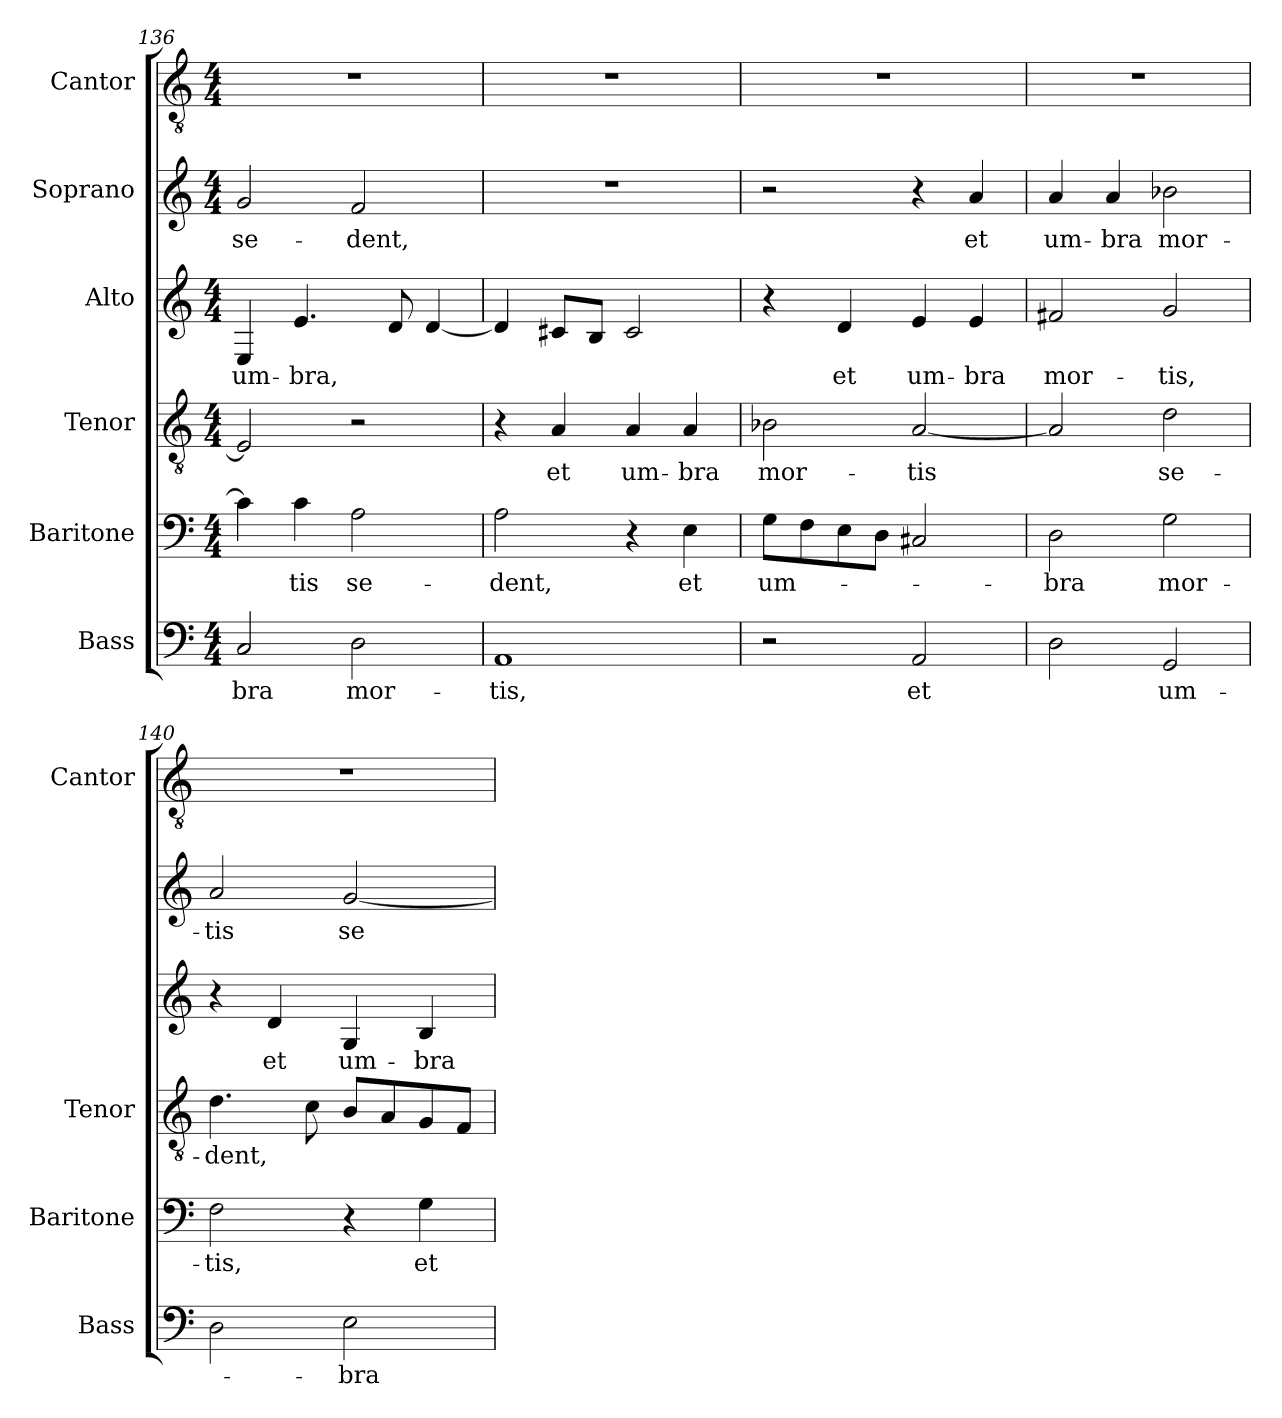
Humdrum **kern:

**kern	**text	**kern	**text	**kern	**text	**kern	**text	**kern	**text	**kern
*part6	*part6	*part5	*part5	*part4	*part4	*part3	*part3	*part2	*part2	*part1
*staff6	*staff6	*staff5	*staff5	*staff4	*staff4	*staff3	*staff3	*staff2	*staff2	*staff1
*I"Bass	*	*I"Baritone	*	*I"Tenor	*	*I"Alto	*	*I"Soprano	*	*I"Cantor
*I'Bass	*	*I'Baritone	*	*I'Tenor	*	*	*	*	*	*I'Cantor
*clefF4	*	*clefF4	*	*clefGv2	*	*clefG2	*	*clefG2	*	*clefGv2
*ITrd7c12	*	*	*	*	*	*	*	*	*	*ITrd7c12
*k[]	*	*k[]	*	*k[]	*	*k[]	*	*k[]	*	*k[]
*C:	*	*C:	*	*C:	*	*C:	*	*C:	*	*C:
*M4/4	*	*M4/4	*	*M4/4	*	*M4/4	*	*M4/4	*	*M4/4
=136	=136	=136	=136	=136	=136	=136	=136	=136	=136	=136
!	!LO:LY:b:color=#000000	!	!	!	!	!	!	!	!	!
!	!	!	!	!	!	!	!LO:LY:b:color=#000000	!	!	!
!	!	!	!	!	!	!	!	!	!LO:LY:b:color=#000000	!
2CCi/	-bra	4ci\]	.	2Ei/]	.	4Ei/	um-	2gi/	se-	1r
!	!	!	!LO:LY:b:color=#000000	!	!	!	!	!	!	!
!	!	!	!	!	!	!	!LO:LY:b:color=#000000	!	!	!
.	.	4ci\	-tis	.	.	4.ei/	-bra,	.	.	.
!	!LO:LY:b:color=#000000	!	!	!	!	!	!	!	!	!
!	!	!	!LO:LY:b:color=#000000	!	!	!	!	!	!	!
!	!	!	!	!	!	!	!	!	!LO:LY:b:color=#000000	!
2DDi\	mor-	2Ai\	se-	2r	.	.	.	2fi/	-dent,	.
.	.	.	.	.	.	8di/	.	.	.	.
.	.	.	.	.	.	[<4di/	.	.	.	.
=137	=137	=137	=137	=137	=137	=137	=137	=137	=137	=137
!	!LO:LY:b:color=#000000	!	!	!	!	!	!	!	!	!
!	!	!	!LO:LY:b:color=#000000	!	!	!	!	!	!	!
1AAAi	-tis,	2Ai\	-dent,	4r	.	4di/]	.	1r	.	1r
!	!	!	!	!	!LO:LY:b:color=#000000	!	!	!	!	!
.	.	.	.	4Ai/	et	8c#Xi/L	.	.	.	.
.	.	.	.	.	.	8Bi/J	.	.	.	.
!	!	!	!	!	!LO:LY:b:color=#000000	!	!	!	!	!
.	.	4r	.	4Ai/	um-	2c#i/	.	.	.	.
!	!	!	!LO:LY:b:color=#000000	!	!	!	!	!	!	!
!	!	!	!	!	!LO:LY:b:color=#000000	!	!	!	!	!
.	.	4Ei\	et	4Ai/	-bra	.	.	.	.	.
=138	=138	=138	=138	=138	=138	=138	=138	=138	=138	=138
!	!	!	!LO:LY:b:color=#000000	!	!	!	!	!	!	!
!	!	!	!	!	!LO:LY:b:color=#000000	!	!	!	!	!
2r	.	8Gi\L	um-	2B-Xi\	mor-	4r	.	2r	.	1r
.	.	8Fi\	.	.	.	.	.	.	.	.
!	!	!	!	!	!	!	!LO:LY:b:color=#000000	!	!	!
.	.	8Ei\	.	.	.	4di/	et	.	.	.
.	.	8Di\J	.	.	.	.	.	.	.	.
!	!LO:LY:b:color=#000000	!	!	!	!	!	!	!	!	!
!	!	!	!	!	!LO:LY:b:color=#000000	!	!	!	!	!
!	!	!	!	!	!	!	!LO:LY:b:color=#000000	!	!	!
2AAAi/	et	2C#Xi/	.	[<2Ai/	-tis	4ei/	um-	4r	.	.
!	!	!	!	!	!	!	!LO:LY:b:color=#000000	!	!	!
!	!	!	!	!	!	!	!	!	!LO:LY:b:color=#000000	!
.	.	.	.	.	.	4ei/	-bra	4ai/	et	.
=139	=139	=139	=139	=139	=139	=139	=139	=139	=139	=139
!	!	!	!LO:LY:b:color=#000000	!	!	!	!	!	!	!
!	!	!	!	!	!	!	!LO:LY:b:color=#000000	!	!	!
!	!	!	!	!	!	!	!	!	!LO:LY:b:color=#000000	!
2DDi\	.	2Di\	-bra	2Ai/]	.	2f#Xi/	mor-	4ai/	um-	1r
!	!	!	!	!	!	!	!	!	!LO:LY:b:color=#000000	!
.	.	.	.	.	.	.	.	4ai/	-bra	.
!	!LO:LY:b:color=#000000	!	!	!	!	!	!	!	!	!
!	!	!	!LO:LY:b:color=#000000	!	!	!	!	!	!	!
!	!	!	!	!	!LO:LY:b:color=#000000	!	!	!	!	!
!	!	!	!	!	!	!	!LO:LY:b:color=#000000	!	!	!
!	!	!	!	!	!	!	!	!	!LO:LY:b:color=#000000	!
2GGGi/	um-	2Gi\	mor-	2di\	se-	2gi/	-tis,	2b-Xi\	mor-	.
=140	=140	=140	=140	=140	=140	=140	=140	=140	=140	=140
!	!	!	!LO:LY:b:color=#000000	!	!	!	!	!	!	!
!	!	!	!	!	!LO:LY:b:color=#000000	!	!	!	!	!
!	!	!	!	!	!	!	!	!	!LO:LY:b:color=#000000	!
2DDi\	.	2Fi\	-tis,	4.di\	-dent,	4r	.	2ai/	-tis	1r
!	!	!	!	!	!	!	!LO:LY:b:color=#000000	!	!	!
.	.	.	.	.	.	4di/	et	.	.	.
.	.	.	.	8ci\	.	.	.	.	.	.
!	!LO:LY:b:color=#000000	!	!	!	!	!	!	!	!	!
!	!	!	!	!	!	!	!LO:LY:b:color=#000000	!	!	!
!	!	!	!	!	!	!	!	!	!LO:LY:b:color=#000000	!
2EEi\	-bra	4r	.	8Bi/L	.	4Gi/	um-	[<2gi/	se-	.
.	.	.	.	8Ai/	.	.	.	.	.	.
!	!	!	!LO:LY:b:color=#000000	!	!	!	!	!	!	!
!	!	!	!	!	!	!	!LO:LY:b:color=#000000	!	!	!
.	.	4Gi\	et	8Gi/	.	4Bi/	-bra	.	.	.
.	.	.	.	8Fi/J	.	.	.	.	.	.
=	=	=	=	=	=	=	=	=	=	=
*-	*-	*-	*-	*-	*-	*-	*-	*-	*-	*-
